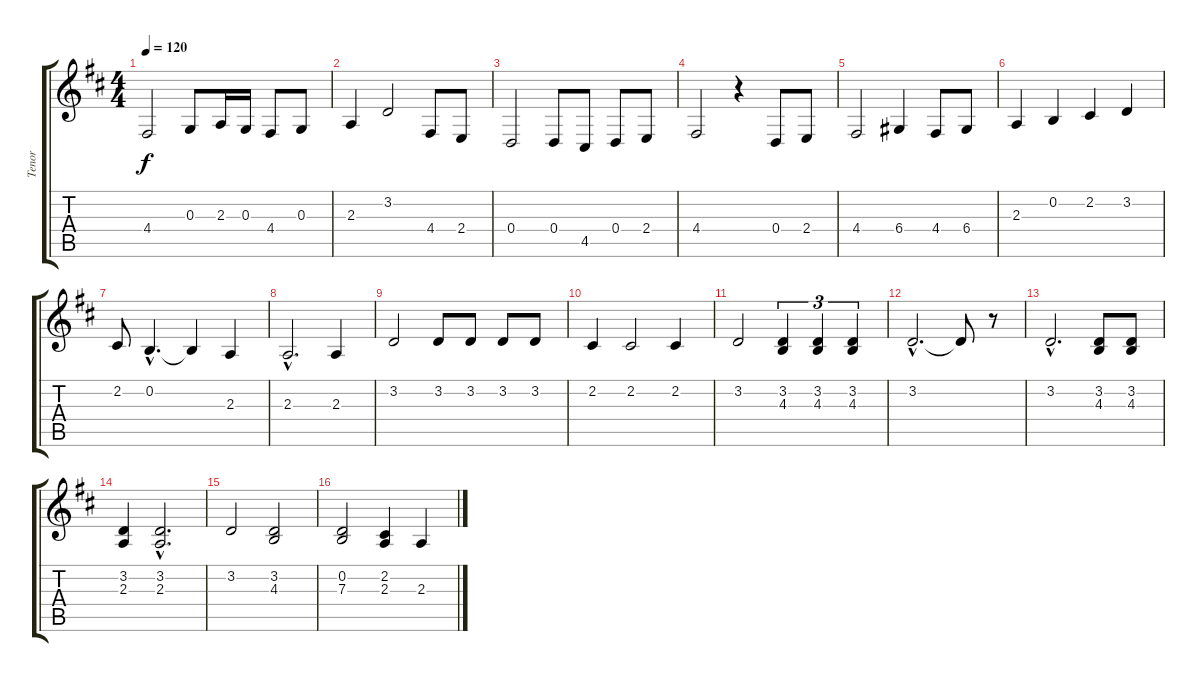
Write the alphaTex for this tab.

\track ("Tenor" "Tenor") {instrument lead1square}
\staff {score tabs}
\tuning (E4 B3 G3 D3 A2 E2) {hide}
\ts (4 4)
\tempo 120
\clef g2
\ks d
4.4.2{dy f} 0.3.8 2.3.16 0.3.16 4.4.8 0.3.8 |
2.3.4 3.2.2 4.4.8 2.4.8 |
0.4.2 0.4.8 4.5.8 0.4.8 2.4.8 |
4.4.2 r.4 0.4.8 2.4.8 |
4.4.2 6.4.4 4.4.8 6.4.8 |
2.3.4 0.2.4 2.2.4 3.2.4 |
2.2.8 0.2{hac}.4{d} 0.2{t}.4 2.3.4 |
2.3{hac}.2{d} 2.3.4 |
3.2.2 3.2.8 3.2.8 3.2.8 3.2.8 |
2.2.4 2.2.2 2.2.4 |
3.2.2 (3.2 4.3).4{tu (3 2)} (3.2 4.3).4{tu (3 2)} (3.2 4.3).4{tu (3 2)} |
3.2{hac}.2{d} 3.2{t}.8 r.8 |
3.2{hac}.2{d} (3.2 4.3).8 (3.2 4.3).8 |
(3.2 2.3).4 (3.2{hac} 2.3{hac}).2{d} |
3.2.2 (3.2 4.3).2 |
(0.2 7.3).2 (2.2 2.3).4 2.3.4
